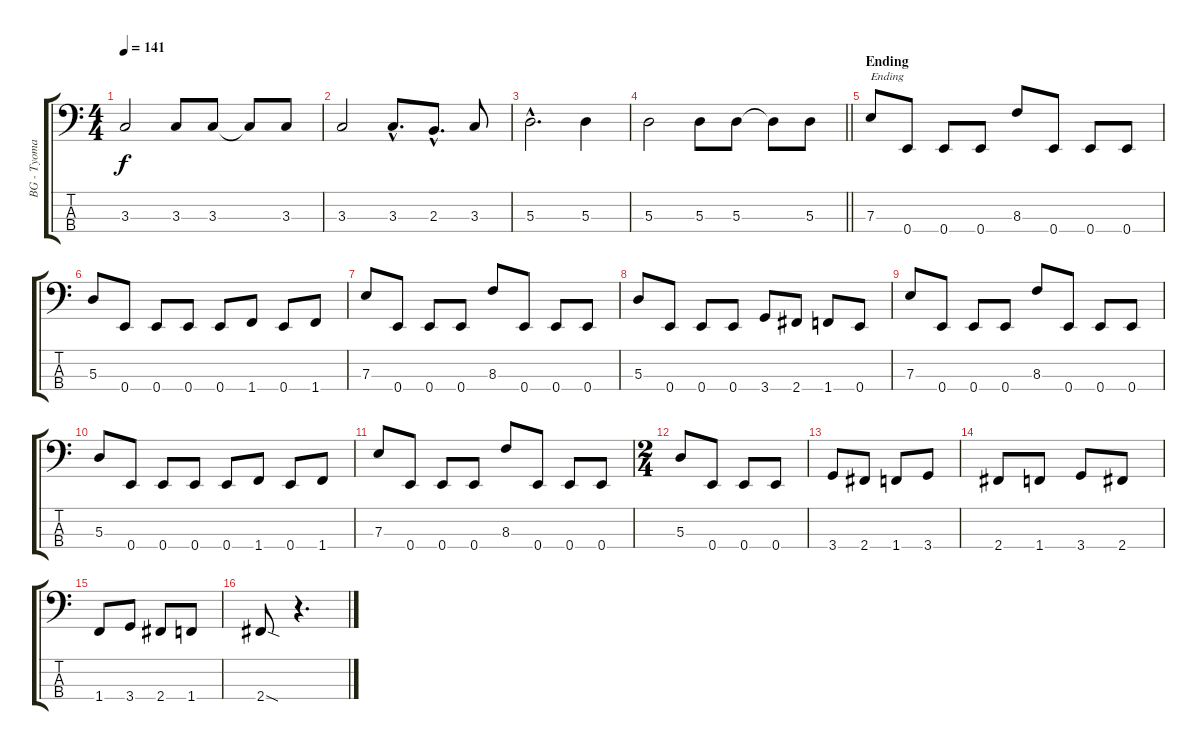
\track ("BG - Tyoma" "BG - Tyoma") {instrument electricbassfinger}
\staff {score tabs}
\tuning (G2 D2 A1 E1) {hide}
\ts (4 4)
\tempo 141
\clef f4
\ks c
3.3.2{dy f} 3.3.8 3.3.8 3.3{t}.8 3.3.8 |
3.3.2 3.3{hac}.8{d} 2.3{hac}.8{d} 3.3.8 |
5.3{hac}.2{d} 5.3.4 |
\barLineRight lightlight
5.3.2 5.3.8 5.3.8 5.3{t}.8 5.3.8 |
\section ("" "Ending")
7.3.8{txt "Ending"} 0.4.8 0.4.8 0.4.8 8.3.8 0.4.8 0.4.8 0.4.8 |
5.3.8 0.4.8 0.4.8 0.4.8 0.4.8 1.4.8 0.4.8 1.4.8 |
7.3.8 0.4.8 0.4.8 0.4.8 8.3.8 0.4.8 0.4.8 0.4.8 |
5.3.8 0.4.8 0.4.8 0.4.8 3.4.8 2.4.8 1.4.8 0.4.8 |
7.3.8 0.4.8 0.4.8 0.4.8 8.3.8 0.4.8 0.4.8 0.4.8 |
5.3.8 0.4.8 0.4.8 0.4.8 0.4.8 1.4.8 0.4.8 1.4.8 |
7.3.8 0.4.8 0.4.8 0.4.8 8.3.8 0.4.8 0.4.8 0.4.8 |
\ts (2 4)
5.3.8 0.4.8 0.4.8 0.4.8 |
3.4.8 2.4.8 1.4.8 3.4.8 |
2.4.8 1.4.8 3.4.8 2.4.8 |
1.4.8 3.4.8 2.4.8 1.4.8 |
2.4{sod}.8 r.4{d}
